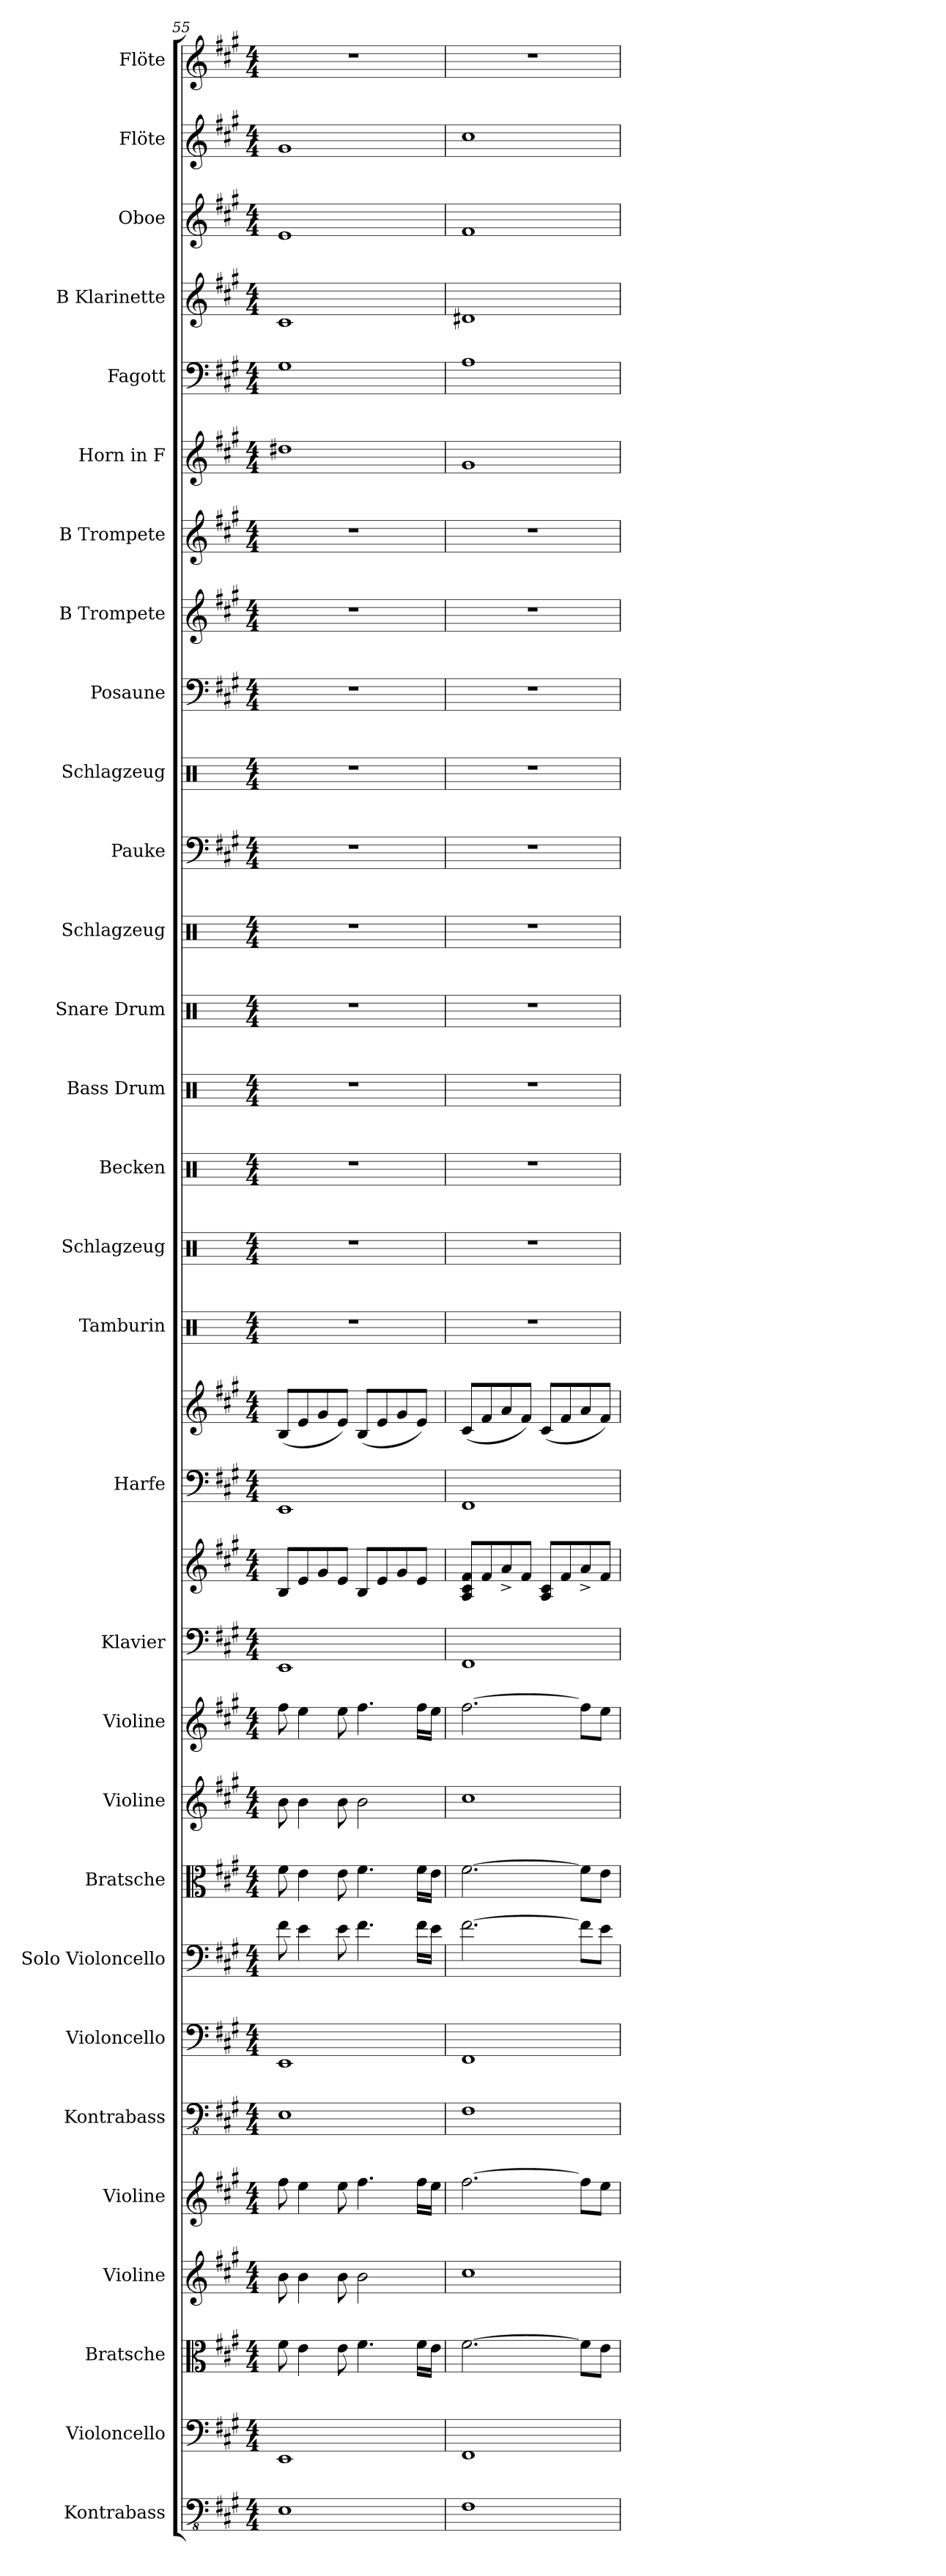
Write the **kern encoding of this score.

**kern	**kern	**kern	**kern	**kern	**kern	**kern	**kern	**kern	**kern	**kern	**kern	**kern	**kern	**kern	**kern	**kern	**kern	**kern	**kern	**kern	**kern	**kern	**kern	**kern	**kern	**kern	**kern	**kern	**kern	**kern	**kern
*part30	*part29	*part28	*part27	*part26	*part25	*part24	*part23	*part22	*part21	*part20	*part19	*part19	*part18	*part18	*part17	*part16	*part15	*part14	*part13	*part12	*part11	*part10	*part9	*part8	*part7	*part6	*part5	*part4	*part3	*part2	*part1
*staff32	*staff31	*staff30	*staff29	*staff28	*staff27	*staff26	*staff25	*staff24	*staff23	*staff22	*staff21	*staff20	*staff19	*staff18	*staff17	*staff16	*staff15	*staff14	*staff13	*staff12	*staff11	*staff10	*staff9	*staff8	*staff7	*staff6	*staff5	*staff4	*staff3	*staff2	*staff1
*I"Kontrabass	*I"Violoncello	*I"Bratsche	*I"Violine	*I"Violine	*I"Kontrabass	*I"Violoncello	*I"Solo Violoncello	*I"Bratsche	*I"Violine	*I"Violine	*I"Klavier	*	*I"Harfe	*	*I"Tamburin	*I"Schlagzeug	*I"Becken	*I"Bass Drum	*I"Snare Drum	*I"Schlagzeug	*I"Pauke	*I"Schlagzeug	*I"Posaune	*I"B Trompete	*I"B Trompete	*I"Horn in F	*I"Fagott	*I"B Klarinette	*I"Oboe	*I"Flöte	*I"Flöte
*I'Kb.	*I'Vc.	*I'Bra.	*I'Vl.	*I'Vl.	*I'Kb.	*I'Vc.	*I'Vc.	*I'Bra.	*I'Vl.	*I'Vl.	*I'Klav.	*	*I'Hrf.	*	*I'Tamb.	*I'Slzg.	*I'Bkn.	*I'B. Dr.	*I'Sn. Dr.	*I'Slzg.	*I'Pk.	*I'Slzg.	*I'Psn.	*I'B Tpt.	*I'B Tpt.	*	*I'Fgt.	*I'B Kl.	*I'Ob.	*I'Fl.	*I'Fl.
*clefFv4	*clefF4	*clefC3	*clefG2	*clefG2	*clefFv4	*clefF4	*clefF4	*clefC3	*clefG2	*clefG2	*clefF4	*clefG2	*clefF4	*clefG2	*clefX	*clefX	*clefX	*clefX	*clefX	*clefX	*clefF4	*clefX	*clefF4	*clefG2	*clefG2	*clefG2	*clefF4	*clefG2	*clefG2	*clefG2	*clefG2
*ITrd7c12	*	*	*	*	*ITrd7c12	*	*	*	*	*	*	*	*	*	*	*	*	*	*	*	*	*	*	*ITrd1c2	*ITrd1c2	*ITrd4c7	*	*ITrd1c2	*	*	*
*k[f#c#g#]	*k[f#c#g#]	*k[f#c#g#]	*k[f#c#g#]	*k[f#c#g#]	*k[f#c#g#]	*k[f#c#g#]	*k[f#c#g#]	*k[f#c#g#]	*k[f#c#g#]	*k[f#c#g#]	*k[f#c#g#]	*k[f#c#g#]	*k[f#c#g#]	*k[f#c#g#]	*k[]	*k[]	*k[]	*k[]	*k[]	*k[]	*k[f#c#g#]	*k[]	*k[f#c#g#]	*k[f#]	*k[f#]	*k[f#c#]	*k[f#c#g#]	*k[f#]	*k[f#c#g#]	*k[f#c#g#]	*k[f#c#g#]
*M4/4	*M4/4	*M4/4	*M4/4	*M4/4	*M4/4	*M4/4	*M4/4	*M4/4	*M4/4	*M4/4	*M4/4	*M4/4	*M4/4	*M4/4	*M4/4	*M4/4	*M4/4	*M4/4	*M4/4	*M4/4	*M4/4	*M4/4	*M4/4	*M4/4	*M4/4	*M4/4	*M4/4	*M4/4	*M4/4	*M4/4	*M4/4
=55	=55	=55	=55	=55	=55	=55	=55	=55	=55	=55	=55	=55	=55	=55	=55	=55	=55	=55	=55	=55	=55	=55	=55	=55	=55	=55	=55	=55	=55	=55	=55
1EEE	1EE	8f#\	8b\	8ff#\	1EEE	1EE	8f#\	8f#\	8b\	8ff#\	1EE	8B/L	1EE	(8B/L	1r	1r	1r	1r	1r	1r	1r	1r	1r	1r	1r	1g#X	1G#	1B	1e	1g#	1r
.	.	4e\	4b\	4ee\	.	.	4e\	4e\	4b\	4ee\	.	8e/	.	8e/	.	.	.	.	.	.	.	.	.	.	.	.	.	.	.	.	.
.	.	.	.	.	.	.	.	.	.	.	.	8g#/	.	8g#/	.	.	.	.	.	.	.	.	.	.	.	.	.	.	.	.	.
.	.	8e\	8b\	8ee\	.	.	8e\	8e\	8b\	8ee\	.	8e/J	.	8e/J)	.	.	.	.	.	.	.	.	.	.	.	.	.	.	.	.	.
.	.	4.f#\	2b\	4.ff#\	.	.	4.f#\	4.f#\	2b\	4.ff#\	.	8B/L	.	(8B/L	.	.	.	.	.	.	.	.	.	.	.	.	.	.	.	.	.
.	.	.	.	.	.	.	.	.	.	.	.	8e/	.	8e/	.	.	.	.	.	.	.	.	.	.	.	.	.	.	.	.	.
.	.	.	.	.	.	.	.	.	.	.	.	8g#/	.	8g#/	.	.	.	.	.	.	.	.	.	.	.	.	.	.	.	.	.
.	.	16f#\LL	.	16ff#\LL	.	.	16f#\LL	16f#\LL	.	16ff#\LL	.	8e/J	.	8e/J)	.	.	.	.	.	.	.	.	.	.	.	.	.	.	.	.	.
.	.	16e\JJ	.	16ee\JJ	.	.	16e\JJ	16e\JJ	.	16ee\JJ	.	.	.	.	.	.	.	.	.	.	.	.	.	.	.	.	.	.	.	.	.
=56	=56	=56	=56	=56	=56	=56	=56	=56	=56	=56	=56	=56	=56	=56	=56	=56	=56	=56	=56	=56	=56	=56	=56	=56	=56	=56	=56	=56	=56	=56	=56
1FFF#	1FF#	[2.f#\	1cc#	[2.ff#\	1FFF#	1FF#	[2.f#\	[2.f#\	1cc#	[2.ff#\	1FF#	8A/ 8c#/ 8f#/L	1FF#	(8c#/L	1r	1r	1r	1r	1r	1r	1r	1r	1r	1r	1r	1c#	1A	1c#X	1f#	1cc#	1r
.	.	.	.	.	.	.	.	.	.	.	.	8f#/	.	8f#/	.	.	.	.	.	.	.	.	.	.	.	.	.	.	.	.	.
.	.	.	.	.	.	.	.	.	.	.	.	8a^/	.	8a/	.	.	.	.	.	.	.	.	.	.	.	.	.	.	.	.	.
.	.	.	.	.	.	.	.	.	.	.	.	8f#/J	.	8f#/J)	.	.	.	.	.	.	.	.	.	.	.	.	.	.	.	.	.
.	.	.	.	.	.	.	.	.	.	.	.	8A/ 8c#/L	.	(8c#/L	.	.	.	.	.	.	.	.	.	.	.	.	.	.	.	.	.
.	.	.	.	.	.	.	.	.	.	.	.	8f#/	.	8f#/	.	.	.	.	.	.	.	.	.	.	.	.	.	.	.	.	.
.	.	8f#\L]	.	8ff#\L]	.	.	8f#\L]	8f#\L]	.	8ff#\L]	.	8a^/	.	8a/	.	.	.	.	.	.	.	.	.	.	.	.	.	.	.	.	.
.	.	8e\J	.	8ee\J	.	.	8e\J	8e\J	.	8ee\J	.	8f#/J	.	8f#/J)	.	.	.	.	.	.	.	.	.	.	.	.	.	.	.	.	.
=	=	=	=	=	=	=	=	=	=	=	=	=	=	=	=	=	=	=	=	=	=	=	=	=	=	=	=	=	=	=	=
*-	*-	*-	*-	*-	*-	*-	*-	*-	*-	*-	*-	*-	*-	*-	*-	*-	*-	*-	*-	*-	*-	*-	*-	*-	*-	*-	*-	*-	*-	*-	*-
